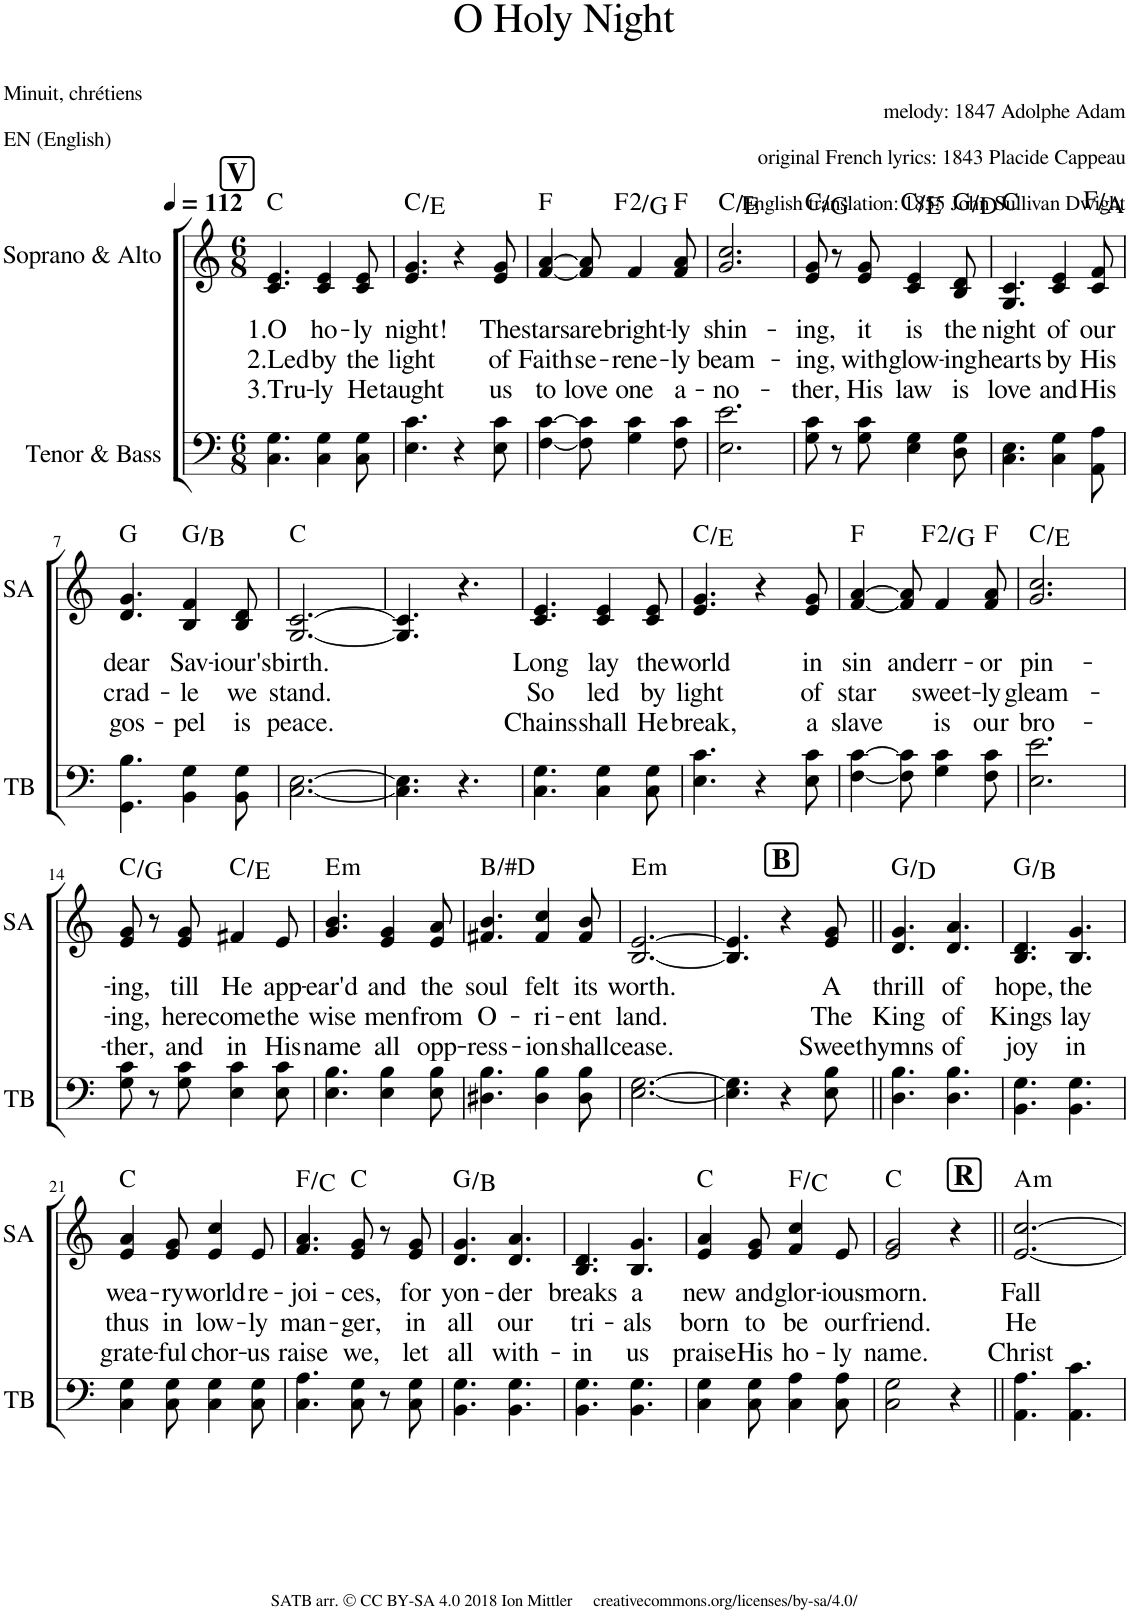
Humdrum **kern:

**kern	**kern	**text	**text	**text	**harte
*part2	*part1	*part1	*part1	*part1	*part1
*staff2	*staff1	*staff1	*staff1	*staff1	*
*I"Tenor &amp; Bass	*I"Soprano &amp; Alto	*	*	*	*
*I'TB	*I'SA	*	*	*	*
*clefF4	*clefG2	*	*	*	*
*k[]	*k[]	*	*	*	*
*M6/8	*M6/8	*	*	*	*
*MM112	*MM112	*	*	*	*
!!LO:REH:place=s1:a:B:cj:fs=14:t=V
=1	=1	=1	=1	=1	=1
!	!	!LO:LY:b	!LO:LY:b	!LO:LY:b	!
4.C\ 4.G\	4.c/ 4.e/	1.O	2.Led	3.Tru-	C:maj
!	!	!LO:LY:b	!LO:LY:b	!LO:LY:b	!
4C\ 4G\	4c/ 4e/	ho-	by	-ly	.
!	!	!LO:LY:b	!LO:LY:b	!LO:LY:b	!
8C\ 8G\	8c/ 8e/	-ly	the	He	.
=2	=2	=2	=2	=2	=2
!	!	!LO:LY:b	!LO:LY:b	!LO:LY:b	!
4.E\ 4.c\	4.e/ 4.g/	night!	light	taught	C:maj/3
4r	4r	.	.	.	.
!	!	!LO:LY:b	!LO:LY:b	!LO:LY:b	!
8E\ 8c\	8e/ 8g/	The	of	us	.
=3	=3	=3	=3	=3	=3
!	!	!LO:LY:b	!LO:LY:b	!LO:LY:b	!
[4F\ [4c\	[4f/ [4a/	stars	Faith	to	F:maj
!	!	!LO:LY:b	!LO:LY:b	!LO:LY:b	!
8F\] 8c\]	8f/] 8a/]	are	se-	love	.
!	!	!LO:LY:b	!LO:LY:b	!LO:LY:b	!
4G\ 4c\	4f/	bright-	-rene-	one	F:maj(2)/2
!	!	!LO:LY:b	!LO:LY:b	!LO:LY:b	!
8F\ 8c\	8f/ 8a/	-ly	-ly	a-	F:maj
=4	=4	=4	=4	=4	=4
!	!	!LO:LY:b	!LO:LY:b	!LO:LY:b	!
2.E\ 2.e\	2.g/ 2.cc/	shin-	beam-	-no-	C:maj/3
=5	=5	=5	=5	=5	=5
!	!	!LO:LY:b	!LO:LY:b	!LO:LY:b	!
8G\ 8c\	8e/ 8g/	-ing,	-ing,	-ther,	C:maj/5
8r	8r	.	.	.	.
!	!	!LO:LY:b	!LO:LY:b	!LO:LY:b	!
8G\ 8c\	8e/ 8g/	it	with	His	.
!	!	!LO:LY:b	!LO:LY:b	!LO:LY:b	!
4E\ 4G\	4c/ 4e/	is	glow-	law	C:maj/3
!	!	!LO:LY:b	!LO:LY:b	!LO:LY:b	!
8D\ 8G\	8B/ 8d/	the	-ing	is	G:maj/5
=6	=6	=6	=6	=6	=6
!	!	!LO:LY:b	!LO:LY:b	!LO:LY:b	!
4.C\ 4.E\	4.G/ 4.c/	night	hearts	love	C:maj
!	!	!LO:LY:b	!LO:LY:b	!LO:LY:b	!
4C\ 4G\	4c/ 4e/	of	by	and	.
!	!	!LO:LY:b	!LO:LY:b	!LO:LY:b	!
8AA\ 8A\	8c/ 8f/	our	His	His	F:maj/3
!!LO:LB:g=z
=7	=7	=7	=7	=7	=7
!	!	!LO:LY:b	!LO:LY:b	!LO:LY:b	!
4.GG\ 4.B\	4.d/ 4.g/	dear	crad-	gos-	G:maj
!	!	!LO:LY:b	!LO:LY:b	!LO:LY:b	!
4BB\ 4G\	4B/ 4f/	Sav-	-le	-pel	G:maj/3
!	!	!LO:LY:b	!LO:LY:b	!LO:LY:b	!
8BB\ 8G\	8B/ 8d/	-iour's	we	is	.
=8	=8	=8	=8	=8	=8
!	!	!LO:LY:b	!LO:LY:b	!LO:LY:b	!
[2.C\ [2.E\	[2.G/ [2.c/	birth.	stand.	peace.	C:maj
=9	=9	=9	=9	=9	=9
4.C\] 4.E\]	4.G/] 4.c/]	.	.	.	.
4.r	4.r	.	.	.	.
=10	=10	=10	=10	=10	=10
!	!	!LO:LY:b	!LO:LY:b	!LO:LY:b	!
4.C\ 4.G\	4.c/ 4.e/	Long	So	Chains	.
!	!	!LO:LY:b	!LO:LY:b	!LO:LY:b	!
4C\ 4G\	4c/ 4e/	lay	led	shall	.
!	!	!LO:LY:b	!LO:LY:b	!LO:LY:b	!
8C\ 8G\	8c/ 8e/	the	by	He	.
=11	=11	=11	=11	=11	=11
!	!	!LO:LY:b	!LO:LY:b	!LO:LY:b	!
4.E\ 4.c\	4.e/ 4.g/	world	light	break,	C:maj/3
4r	4r	.	.	.	.
!	!	!LO:LY:b	!LO:LY:b	!LO:LY:b	!
8E\ 8c\	8e/ 8g/	in	of	a	.
=12	=12	=12	=12	=12	=12
!	!	!LO:LY:b	!LO:LY:b	!LO:LY:b	!
[4F\ [4c\	[4f/ [4a/	sin	star	slave	F:maj
!	!	!LO:LY:b	!	!	!
8F\] 8c\]	8f/] 8a/]	and	.	.	.
!	!	!LO:LY:b	!LO:LY:b	!LO:LY:b	!
4G\ 4c\	4f/	err-	sweet-	is	F:maj(2)/2
!	!	!LO:LY:b	!LO:LY:b	!LO:LY:b	!
8F\ 8c\	8f/ 8a/	-or	-ly	our	F:maj
=13	=13	=13	=13	=13	=13
!	!	!LO:LY:b	!LO:LY:b	!LO:LY:b	!
2.E\ 2.e\	2.g/ 2.cc/	pin-	gleam-	bro-	C:maj/3
!!LO:LB:g=z
=14	=14	=14	=14	=14	=14
!	!	!LO:LY:b	!LO:LY:b	!LO:LY:b	!
8G\ 8c\	8e/ 8g/	-ing,	-ing,	-ther,	C:maj/5
8r	8r	.	.	.	.
!	!	!LO:LY:b	!LO:LY:b	!LO:LY:b	!
8G\ 8c\	8e/ 8g/	till	here	and	.
!	!	!LO:LY:b	!LO:LY:b	!LO:LY:b	!
4E\ 4c\	4f#X/	He	come	in	C:maj/3
!	!	!LO:LY:b	!LO:LY:b	!LO:LY:b	!
8E\ 8c\	8e/	app-	the	His	.
=15	=15	=15	=15	=15	=15
!	!	!LO:LY:b	!LO:LY:b	!LO:LY:b	!LO:H:kt=m
4.E\ 4.B\	4.g/ 4.b/	-ear'd	wise	name	E:min
!	!	!LO:LY:b	!LO:LY:b	!LO:LY:b	!
4E\ 4B\	4e/ 4g/	and	men	all	.
!	!	!LO:LY:b	!LO:LY:b	!LO:LY:b	!
8E\ 8B\	8e/ 8a/	the	from	opp-	.
=16	=16	=16	=16	=16	=16
!	!	!LO:LY:b	!LO:LY:b	!LO:LY:b	!
4.D#X\ 4.B\	4.f#X/ 4.b/	soul	O-	-ress-	B:maj
!	!	!LO:LY:b	!LO:LY:b	!LO:LY:b	!
4D#\ 4B\	4f#/ 4cc/	felt	-ri-	-ion	.
!	!	!LO:LY:b	!LO:LY:b	!LO:LY:b	!
8D#\ 8B\	8f#/ 8b/	its	-ent	shall	.
=17	=17	=17	=17	=17	=17
!	!	!LO:LY:b	!LO:LY:b	!LO:LY:b	!LO:H:kt=m
[2.E\ [2.G\	[2.B/ [2.e/	worth.	land.	cease.	E:min
!!LO:REH:place=s1:a:B:cj:fs=14:t=B:qo=1.5
=18	=18	=18	=18	=18	=18
4.E\] 4.G\]	4.B/] 4.e/]	.	.	.	.
4r	4r	.	.	.	.
!	!	!LO:LY:b	!LO:LY:b	!LO:LY:b	!
8E\ 8B\	8e/ 8g/	A	The	Sweet	.
=19||	=19||	=19||	=19||	=19||	=19||
!	!	!LO:LY:b	!LO:LY:b	!LO:LY:b	!
4.D\ 4.B\	4.d/ 4.g/	thrill	King	hymns	G:maj/5
!	!	!LO:LY:b	!LO:LY:b	!LO:LY:b	!
4.D\ 4.B\	4.d/ 4.a/	of	of	of	.
=20	=20	=20	=20	=20	=20
!	!	!LO:LY:b	!LO:LY:b	!LO:LY:b	!
4.BB\ 4.G\	4.B/ 4.d/	hope,	Kings	joy	G:maj/3
!	!	!LO:LY:b	!LO:LY:b	!LO:LY:b	!
4.BB\ 4.G\	4.B/ 4.g/	the	lay	in	.
!!LO:LB:g=z
=21	=21	=21	=21	=21	=21
!	!	!LO:LY:b	!LO:LY:b	!LO:LY:b	!
4C\ 4G\	4e/ 4a/	wea-	thus	grate-	C:maj
!	!	!LO:LY:b	!LO:LY:b	!LO:LY:b	!
8C\ 8G\	8e/ 8g/	-ry	in	-ful	.
!	!	!LO:LY:b	!LO:LY:b	!LO:LY:b	!
4C\ 4G\	4e/ 4cc/	world	low-	chor-	.
!	!	!LO:LY:b	!LO:LY:b	!LO:LY:b	!
8C\ 8G\	8e/	re-	-ly	-us	.
=22	=22	=22	=22	=22	=22
!	!	!LO:LY:b	!LO:LY:b	!LO:LY:b	!
4.C\ 4.A\	4.f/ 4.a/	-joi-	man-	raise	F:maj/5
!	!	!LO:LY:b	!LO:LY:b	!LO:LY:b	!
8C\ 8G\	8e/ 8g/	-ces,	-ger,	we,	C:maj
8r	8r	.	.	.	.
!	!	!LO:LY:b	!LO:LY:b	!LO:LY:b	!
8C\ 8G\	8e/ 8g/	for	in	let	.
=23	=23	=23	=23	=23	=23
!	!	!LO:LY:b	!LO:LY:b	!LO:LY:b	!
4.BB\ 4.G\	4.d/ 4.g/	yon-	all	all	G:maj/3
!	!	!LO:LY:b	!LO:LY:b	!LO:LY:b	!
4.BB\ 4.G\	4.d/ 4.a/	-der	our	with-	.
=24	=24	=24	=24	=24	=24
!	!	!LO:LY:b	!LO:LY:b	!LO:LY:b	!
4.BB\ 4.G\	4.B/ 4.d/	breaks	tri-	-in	.
!	!	!LO:LY:b	!LO:LY:b	!LO:LY:b	!
4.BB\ 4.G\	4.B/ 4.g/	a	-als	us	.
=25	=25	=25	=25	=25	=25
!	!	!LO:LY:b	!LO:LY:b	!LO:LY:b	!
4C\ 4G\	4e/ 4a/	new	born	praise	C:maj
!	!	!LO:LY:b	!LO:LY:b	!LO:LY:b	!
8C\ 8G\	8e/ 8g/	and	to	His	.
!	!	!LO:LY:b	!LO:LY:b	!LO:LY:b	!
4C\ 4A\	4f/ 4cc/	glor-	be	ho-	F:maj/5
!	!	!LO:LY:b	!LO:LY:b	!LO:LY:b	!
8C\ 8A\	8e/	-ious	our	-ly	.
!!LO:REH:place=s1:a:B:cj:fs=14:t=R:qo=2
=26	=26	=26	=26	=26	=26
!	!	!LO:LY:b	!LO:LY:b	!LO:LY:b	!
2C\ 2G\	2e/ 2g/	morn.	friend.	name.	C:maj
4r	4r	.	.	.	.
=27||	=27||	=27||	=27||	=27||	=27||
!	!	!LO:LY:b	!LO:LY:b	!LO:LY:b	!LO:H:kt=m
4.AA\ 4.A\	[2.e/ [2.cc/	Fall	He	Christ	A:min
4.AA\ 4.c\	.	.	.	.	.
=	=	=	=	=	=
*-	*-	*-	*-	*-	*-
